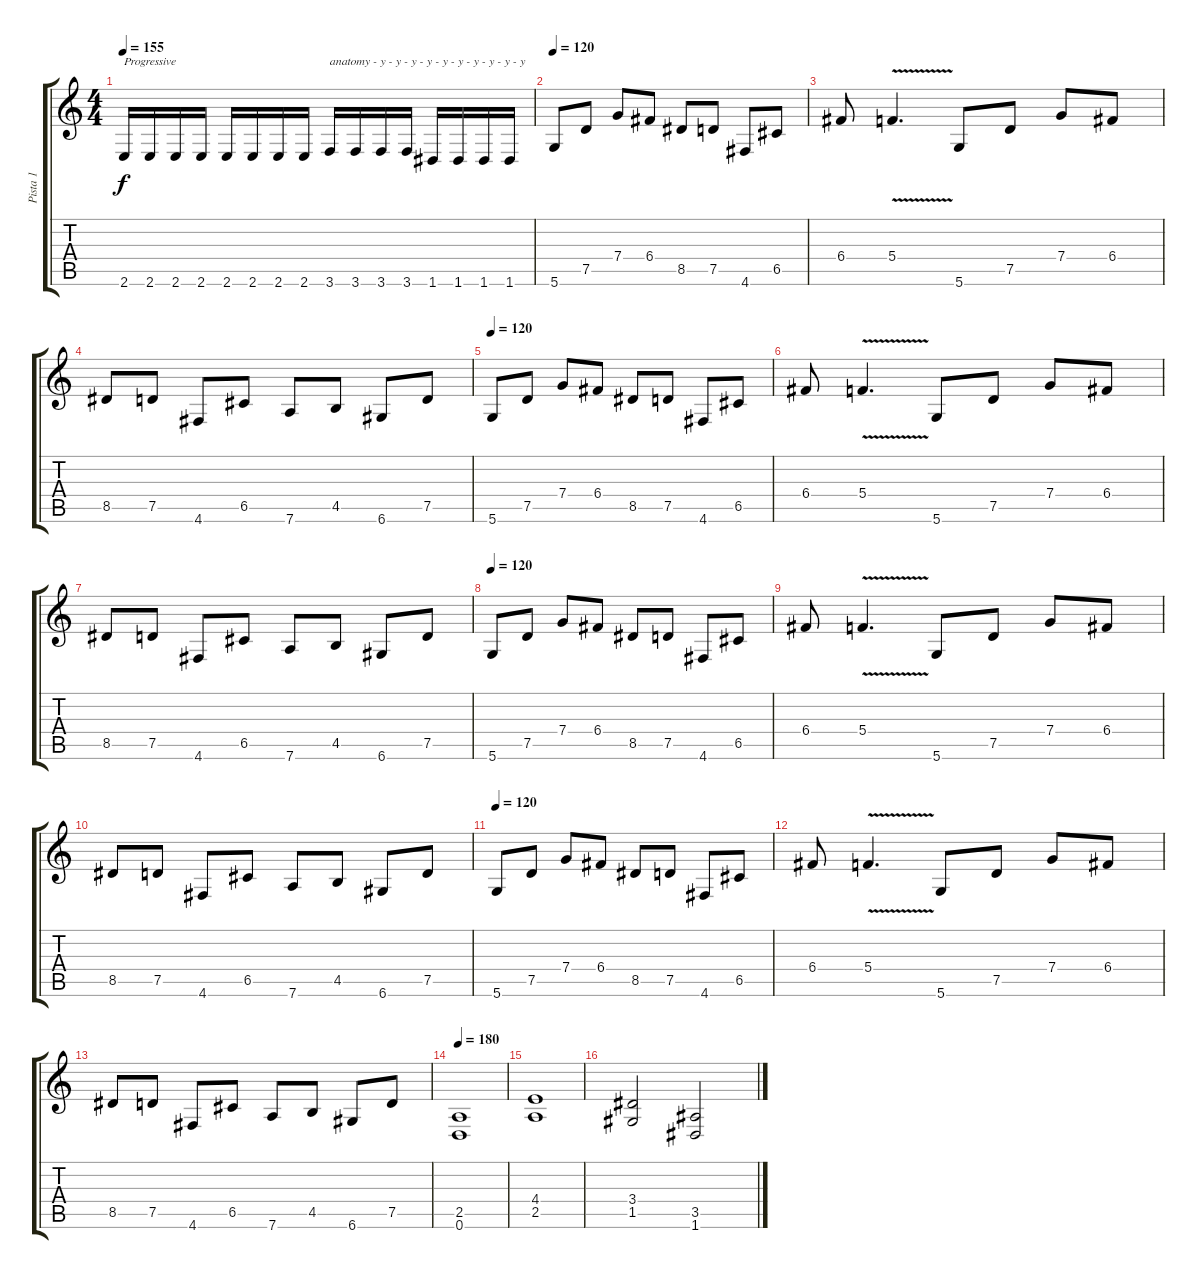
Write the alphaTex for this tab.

\track ("Pista 1" "Pista 1") {instrument distortionguitar}
\staff {score tabs}
\tuning (D4 A3 F3 C3 G2 D2) {hide}
\ts (4 4)
\tempo 155
\clef g2
\ks c
2.6.16{txt "Progressive " dy f} 2.6.16 2.6.16 2.6.16 2.6.16 2.6.16 2.6.16 2.6.16 3.6.16{txt "anatomy - y - y - y - y - y - y - y - y - y - y "} 3.6.16 3.6.16 3.6.16 1.6.16 1.6.16 1.6.16 1.6.16 |
\tempo 120
5.6.8 7.5.8 7.4.8 6.4.8 8.5.8 7.5.8 4.6.8 6.5.8 |
6.4.8 5.4{v}.4{d} 5.6.8 7.5.8 7.4.8 6.4.8 |
8.5.8 7.5.8 4.6.8 6.5.8 7.6.8 4.5.8 6.6.8 7.5.8 |
\tempo 120
5.6.8 7.5.8 7.4.8 6.4.8 8.5.8 7.5.8 4.6.8 6.5.8 |
6.4.8 5.4{v}.4{d} 5.6.8 7.5.8 7.4.8 6.4.8 |
8.5.8 7.5.8 4.6.8 6.5.8 7.6.8 4.5.8 6.6.8 7.5.8 |
\tempo 120
5.6.8 7.5.8 7.4.8 6.4.8 8.5.8 7.5.8 4.6.8 6.5.8 |
6.4.8 5.4{v}.4{d} 5.6.8 7.5.8 7.4.8 6.4.8 |
8.5.8 7.5.8 4.6.8 6.5.8 7.6.8 4.5.8 6.6.8 7.5.8 |
\tempo 120
5.6.8 7.5.8 7.4.8 6.4.8 8.5.8 7.5.8 4.6.8 6.5.8 |
6.4.8 5.4{v}.4{d} 5.6.8 7.5.8 7.4.8 6.4.8 |
8.5.8 7.5.8 4.6.8 6.5.8 7.6.8 4.5.8 6.6.8 7.5.8 |
\tempo 180
(2.5 0.6).1 |
(4.4 2.5).1 |
(3.4 1.5).2 (3.5 1.6).2
